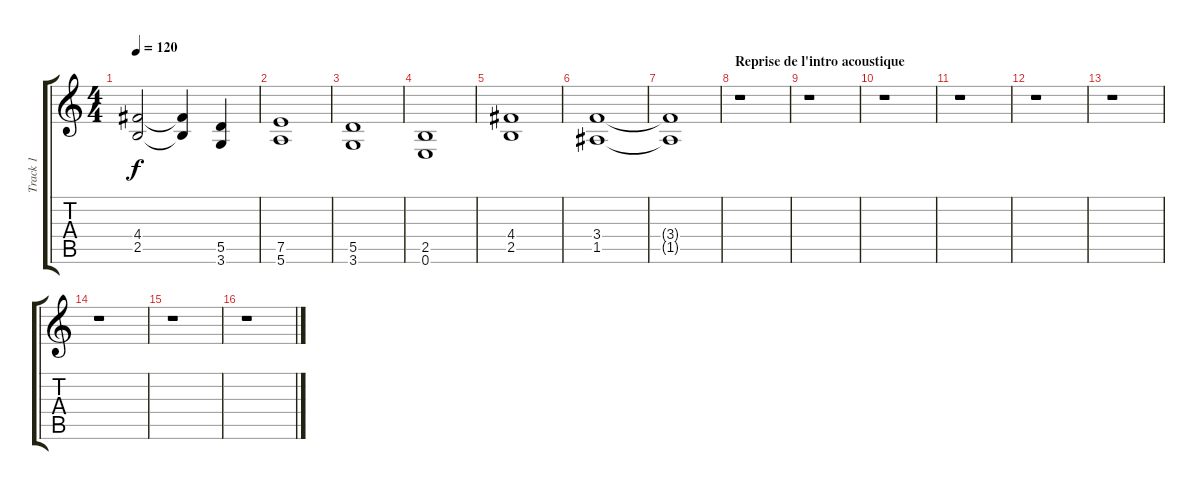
\track ("Track 1" "Track 1") {instrument overdrivenguitar}
\staff {score tabs}
\tuning (E4 B3 G3 D3 A2 E2) {hide}
\ts (4 4)
\tempo 120
\clef g2
\ks c
(4.4 2.5).2{dy f} (4.4{t} 2.5{t}).4 (5.5 3.6).4 |
(7.5 5.6).1 |
(5.5 3.6).1 |
(2.5 0.6).1 |
(4.4 2.5).1 |
(3.4 1.5).1 |
(3.4{t} 1.5{t}).1 |
\section ("" "Reprise de l'intro acoustique")
r.1 |
r.1 |
r.1 |
r.1 |
r.1 |
r.1 |
r.1 |
r.1 |
r.1
